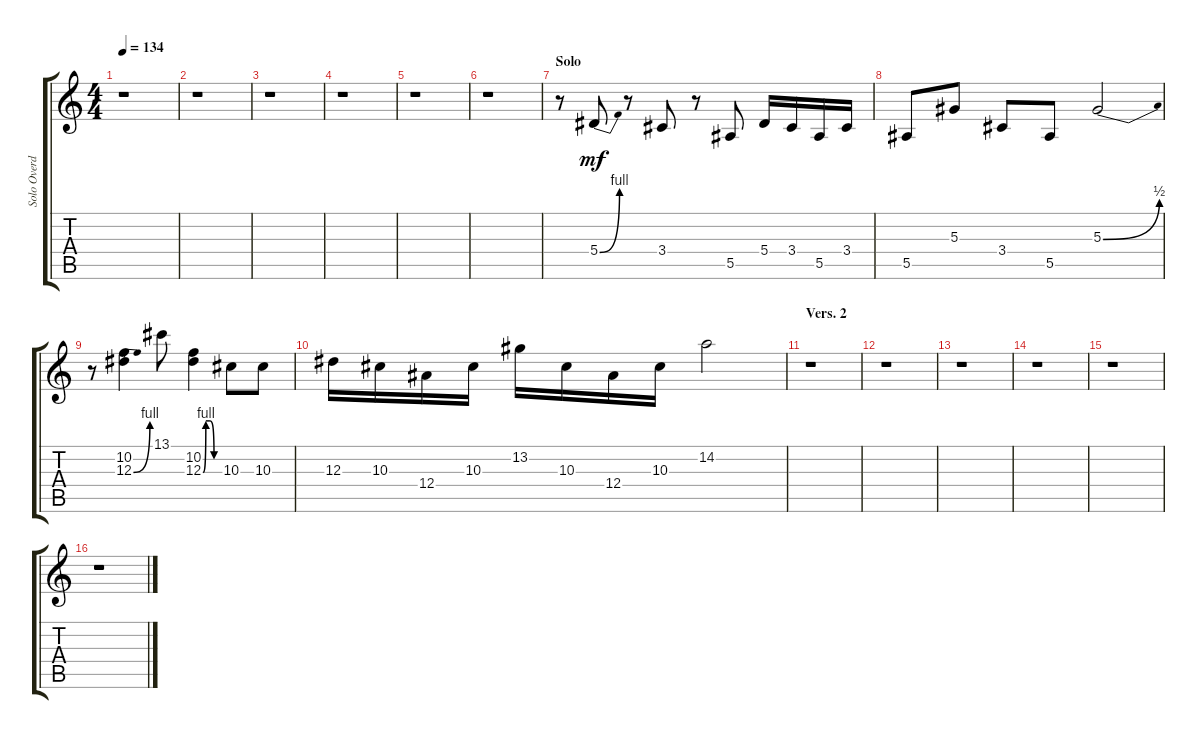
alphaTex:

\track ("Solo Overdub" "Solo Overd") {instrument overdrivenguitar}
\staff {score tabs}
\tuning (C4 G3 Eb3 Bb2 F2 C2) {hide}
\ts (4 4)
\tempo 134
\clef g2
\ks c
r.1{dy mf} |
r.1 |
r.1 |
r.1 |
r.1 |
r.1 |
\section ("" "Solo")
r.8 5.4{be (bend 0 0 60 4)}.8 r.8 3.4.8 r.8 5.5.8 5.4.16 3.4.16 5.5.16 3.4.16 |
5.5.8 5.3.8 3.4.8 5.5.8 5.3{be (bend 0 0 60 2)}.2 |
r.8 (10.2 12.3{be (bend 0 0 60 4)}).4 13.1.8 (10.2 12.3{be (custom 0 0 10 4 25 4 40 0 60 0)}).4 10.3.8 10.3.8 |
12.3.16 10.3.16 12.4.16 10.3.16 13.2.16 10.3.16 12.4.16 10.3.16 14.2.2 |
\section ("" "Vers. 2")
r.1 |
\section ("" "")
r.1 |
r.1 |
r.1 |
r.1 |
r.1
